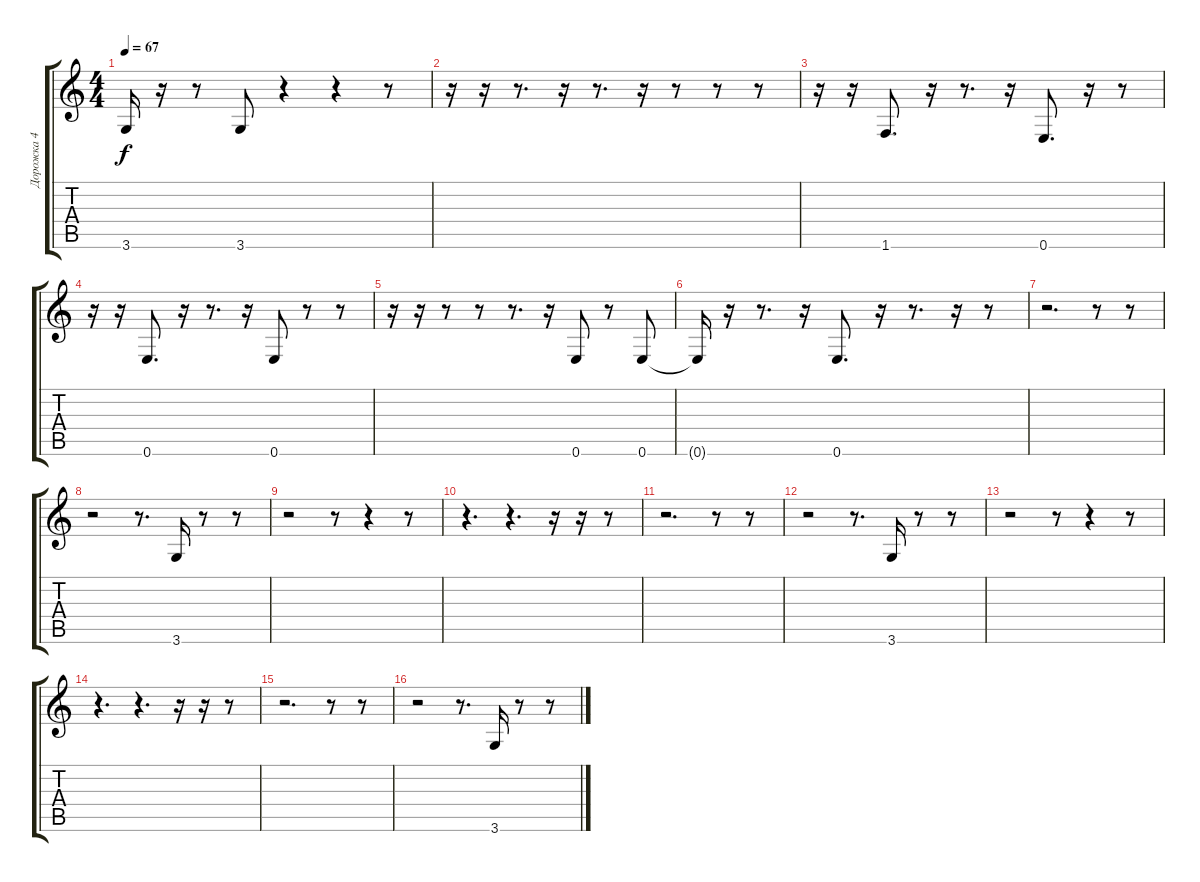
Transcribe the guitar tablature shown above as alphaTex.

\track ("Дорожка 4" "Дорожка 4") {instrument fretlessbass}
\staff {score tabs}
\tuning (E4 B3 G3 D3 A2 E2) {hide}
\ts (4 4)
\tempo 67
\clef g2
\ks c
3.6{t}.16{dy f} r.16 r.8 3.6.8 r.4 r.4 r.8 |
r.16 r.16 r.8{d} r.16 r.8{d} r.16 r.8 r.8 r.8 |
r.16 r.16 1.6.8{d} r.16 r.8{d} r.16 0.6.8{d} r.16 r.8 |
r.16 r.16 0.6.8{d} r.16 r.8{d} r.16 0.6.8 r.8 r.8 |
r.16 r.16 r.8 r.8 r.8{d} r.16 0.6.8 r.8 0.6.8 |
0.6{t}.16 r.16 r.8{d} r.16 0.6.8{d} r.16 r.8{d} r.16 r.8 |
r.2{d} r.8 r.8 |
r.2 r.8{d} 3.6.16 r.8 r.8 |
r.2 r.8 r.4 r.8 |
r.4{d} r.4{d} r.16 r.16 r.8 |
r.2{d} r.8 r.8 |
r.2 r.8{d} 3.6.16 r.8 r.8 |
r.2 r.8 r.4 r.8 |
r.4{d} r.4{d} r.16 r.16 r.8 |
r.2{d} r.8 r.8 |
r.2 r.8{d} 3.6.16 r.8 r.8
